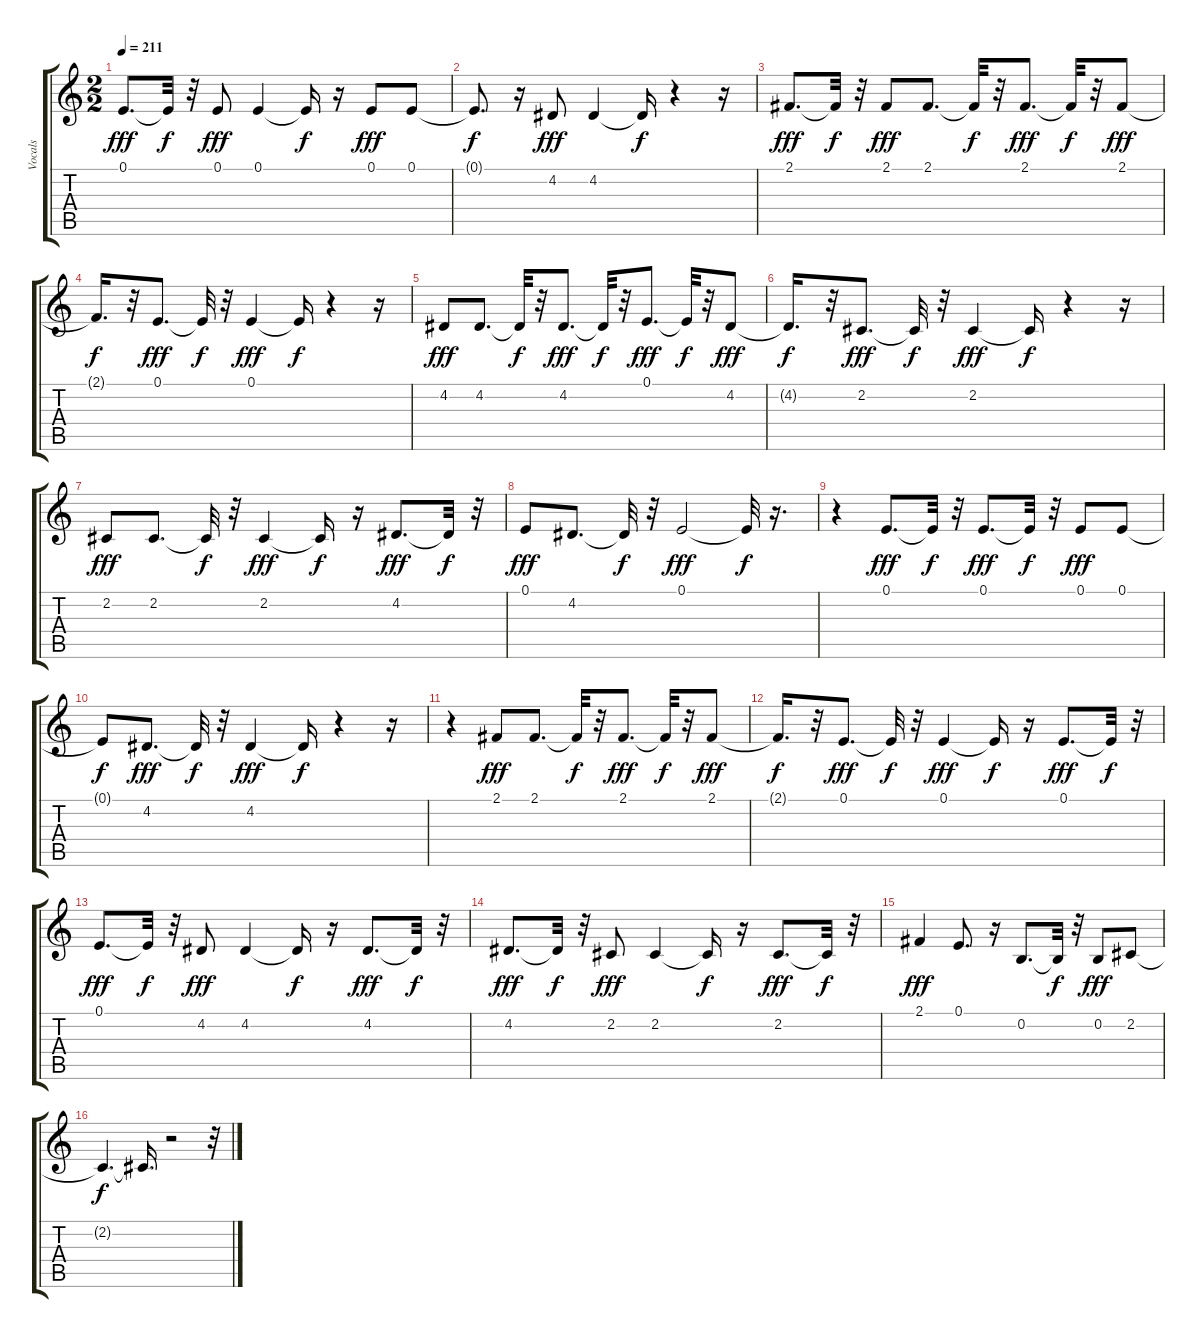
\track ("Vocals" "Vocals") {instrument tenorsax}
\staff {score tabs}
\tuning (E4 B3 G3 D3 A2 E2) {hide}
\ts (2 2)
\tempo 211
\clef g2
\ks c
0.1.8{d dy fff} 0.1{t}.32{dy f} r.32 0.1.8{dy fff} 0.1.4 0.1{t}.16{dy f} r.16 0.1.8{dy fff} 0.1.8 |
0.1{t}.8{d dy f} r.16 4.2.8{dy fff} 4.2.4 4.2{t}.16{dy f} r.4 r.16 |
2.1.8{d dy fff} 2.1{t}.32{dy f} r.32 2.1.8{dy fff} 2.1.8{d} 2.1{t}.32{dy f} r.32 2.1.8{d dy fff} 2.1{t}.32{dy f} r.32 2.1.8{dy fff} |
2.1{t}.16{d dy f} r.32 0.1.8{d dy fff} 0.1{t}.32{dy f} r.32 0.1.4{dy fff} 0.1{t}.16{dy f} r.4 r.16 |
4.2.8{dy fff} 4.2.8{d} 4.2{t}.32{dy f} r.32 4.2.8{d dy fff} 4.2{t}.32{dy f} r.32 0.1.8{d dy fff} 0.1{t}.32{dy f} r.32 4.2.8{dy fff} |
4.2{t}.16{d dy f} r.32 2.2.8{d dy fff} 2.2{t}.32{dy f} r.32 2.2.4{dy fff} 2.2{t}.16{dy f} r.4 r.16 |
2.2.8{dy fff} 2.2.8{d} 2.2{t}.32{dy f} r.32 2.2.4{dy fff} 2.2{t}.16{dy f} r.16 4.2.8{d dy fff} 4.2{t}.32{dy f} r.32 |
0.1.8{dy fff} 4.2.8{d} 4.2{t}.32{dy f} r.32 0.1.2{dy fff} 0.1{t}.32{dy f} r.16{d} |
r.4 0.1.8{d dy fff} 0.1{t}.32{dy f} r.32 0.1.8{d dy fff} 0.1{t}.32{dy f} r.32 0.1.8{dy fff} 0.1.8 |
0.1{t}.8{dy f} 4.2.8{d dy fff} 4.2{t}.32{dy f} r.32 4.2.4{dy fff} 4.2{t}.16{dy f} r.4 r.16 |
r.4 2.1.8{dy fff} 2.1.8{d} 2.1{t}.32{dy f} r.32 2.1.8{d dy fff} 2.1{t}.32{dy f} r.32 2.1.8{dy fff} |
2.1{t}.16{d dy f} r.32 0.1.8{d dy fff} 0.1{t}.32{dy f} r.32 0.1.4{dy fff} 0.1{t}.16{dy f} r.16 0.1.8{d dy fff} 0.1{t}.32{dy f} r.32 |
0.1.8{d dy fff} 0.1{t}.32{dy f} r.32 4.2.8{dy fff} 4.2.4 4.2{t}.16{dy f} r.16 4.2.8{d dy fff} 4.2{t}.32{dy f} r.32 |
4.2.8{d dy fff} 4.2{t}.32{dy f} r.32 2.2.8{dy fff} 2.2.4 2.2{t}.16{dy f} r.16 2.2.8{d dy fff} 2.2{t}.32{dy f} r.32 |
2.1.4{dy fff} 0.1.8{d} r.16 0.2.8{d} 0.2{t}.32{dy f} r.32 0.2.8{dy fff} 2.2.8 |
2.2{t}.4{d dy f} 2.2{t}.16{d} r.2 r.32
